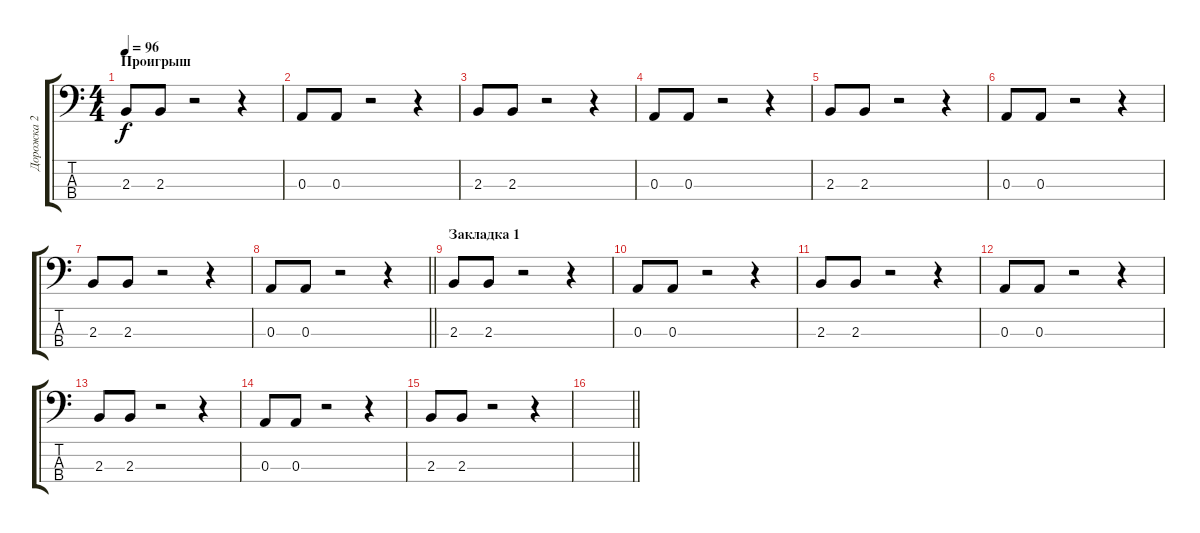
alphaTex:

\track ("Дорожка 2" "Дорожка 2") {instrument electricbassfinger}
\staff {score tabs}
\tuning (G2 D2 A1 E1) {hide}
\ts (4 4)
\section ("" "Проигрыш")
\tempo 96
\clef f4
\ks c
2.3.8{dy f} 2.3.8 r.2 r.4 |
0.3.8 0.3.8 r.2 r.4 |
2.3.8 2.3.8 r.2 r.4 |
0.3.8 0.3.8 r.2 r.4 |
2.3.8 2.3.8 r.2 r.4 |
0.3.8 0.3.8 r.2 r.4 |
2.3.8 2.3.8 r.2 r.4 |
\barLineRight lightlight
0.3.8 0.3.8 r.2 r.4 |
\section ("" "Закладка 1")
2.3.8 2.3.8 r.2 r.4 |
0.3.8 0.3.8 r.2 r.4 |
2.3.8 2.3.8 r.2 r.4 |
0.3.8 0.3.8 r.2 r.4 |
2.3.8 2.3.8 r.2 r.4 |
0.3.8 0.3.8 r.2 r.4 |
2.3.8 2.3.8 r.2 r.4 |
\barLineRight lightlight
